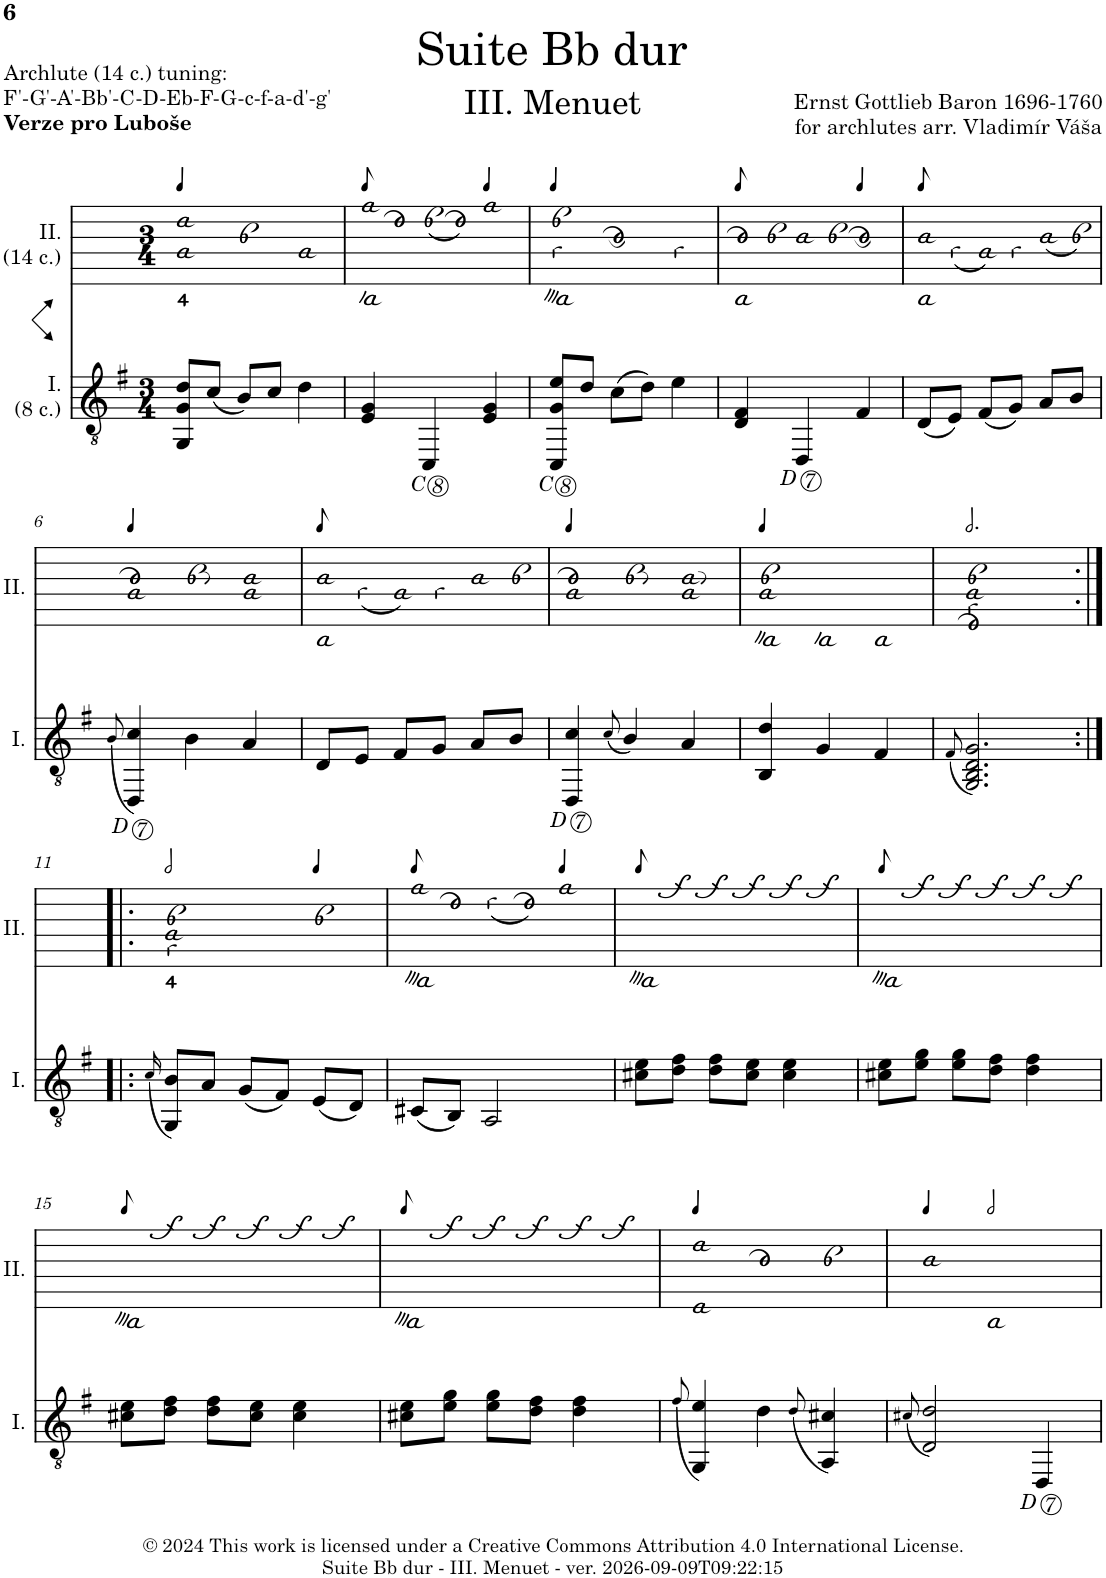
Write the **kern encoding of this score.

**kern	**kern
*part2	*part1
*staff2	*staff1
*I"I. (8 c.)	*I"II. (14 c.)
*I'I.	*I'II.
*	*stria6
*clefGv2	*
*k[f#]	*k[b-e-]
*M3/4	*M3/4
=1	=1
8GG/ 8G/ 8d/L	4BBB- 4F 4d
(<8c/J	.
8B/L)	4B-
8c/J	.
4d\	4F
=2	=2
4E/ 4G/	8EE-\ 8g\L
.	8fJ
!LO:TX:b:i:t=8	!
!LO:TX:b:i:t=C	!
4CC/	(<8e-L
.	8fJ)
4E/ 4G/	4g
=3	=3
!LO:TX:b:i:t=8	!
!LO:TX:b:i:t=C	!
8CC/ 8G/ 8e/L	4CC 4G 4e-
8d/J	.
(>8c\L	4c
8d\J)	.
4e\	4G
=4	=4
4D/ 4F#/	8FF\ 8c\L
.	8B-J
!LO:TX:b:i:t=D	!
!LO:TX:b:i:t=7	!
4DD/	8AL
.	8B-J
4F#/	4c
=5	=5
(<8D/L	8FF\ 8A\L
8E/J)	(<8GJ
(<8F#/L	8FL)
8G/J)	8GJ
8A/L	(<8AL
8B/J	8B-J)
!!LO:LB:g=z
=6	=6
(8qB/	.
!LO:TX:b:i:t=D	!
!LO:TX:b:i:t=7	!
4DD/ 4c/)	4F 4c
4B\	4B-
4A/	4F 4A
=7	=7
8D/L	8FF\ 8A\L
8E/J	(<8GJ
8F#/L	8FL)
8G/J	8GJ
8A/L	8AL
8B/J	8B-J
=8	=8
!LO:TX:b:i:t=D	!
!LO:TX:b:i:t=7	!
4DD/ 4c/	4F 4c
(<8qc/	.
4B/)	4B-
4A/	4F 4A
=9	=9
4BB/ 4d/	4DD 4F 4B-
4G/	4EE-
4F#/	4FF
=10	=10
(8qF#/	.
2.GG/ 2.BB/ 2.D/ 2.G/)	2.BB- 2.D 2.F 2.B-
!!LO:LB:g=z
=11:|!|:	=11:|!|:
(16qc/	.
8GG/ 8B/L)	2BBB- 2D 2F 2B-
8A/J	.
(<8G/L	.
8F#/J)	.
(<8E/L	4B-
8D/J)	.
=12	=12
(<8C#X/L	8CC\ 8g\L
8BB/J)	8fJ
2AA/	(<8eL
.	8fJ)
.	4g
=13	=13
8c#X\ 8e\L	8CCL
8d\ 8f#\J	8ccJ
8d\ 8f#\L	8ccL
8c#\ 8e\J	8ccJ
4c#\ 4e\	8ccL
.	8ccJ
=14	=14
8c#X\ 8e\L	8CCL
8e\ 8g\J	8ccJ
8e\ 8g\L	8ccL
8d\ 8f#\J	8ccJ
4d\ 4f#\	8ccL
.	8ccJ
!!LO:LB:g=z
=15	=15
8c#X\ 8e\L	8CCL
8d\ 8f#\J	8ccJ
8d\ 8f#\L	8ccL
8c#\ 8e\J	8ccJ
4c#\ 4e\	8ccL
.	8ccJ
=16	=16
8c#X\ 8e\L	8CCL
8e\ 8g\J	8ccJ
8e\ 8g\L	8ccL
8d\ 8f#\J	8ccJ
4d\ 4f#\	8ccL
.	8ccJ
=17	=17
(8qf#/	.
4GG/ 4e/)	4GG 4d
4d\	4c
(8qd/	.
4AA/ 4c#X/)	4B-
=18	=18
(8qc#X/	.
2D/ 2d/)	4A
.	2FF
!LO:TX:b:i:t=D	!
!LO:TX:b:i:t=7	!
4DD/	.
=	=
*-	*-
